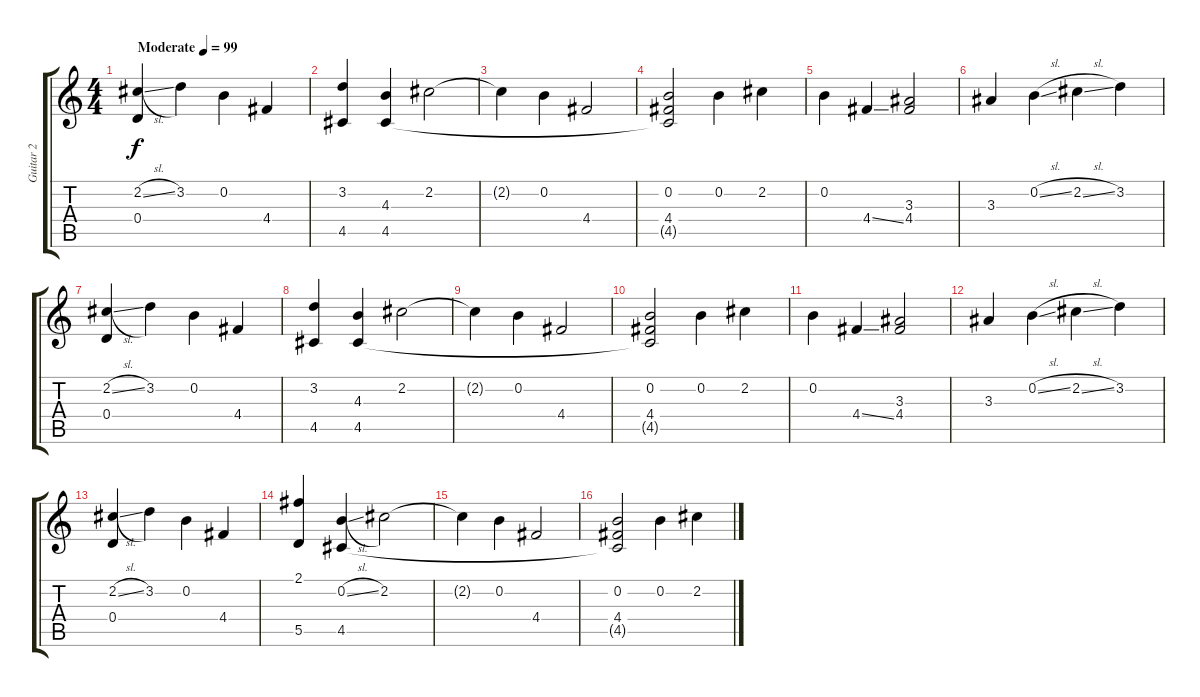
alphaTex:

\track ("Guitar 2" "Guitar 2") {solo instrument distortionguitar}
\staff {score tabs}
\tuning (E4 B3 G3 D3 A2 D2) {hide}
\ts (4 4)
\tempo (99 "Moderate")
\tempo 200
\tempo (99 "Moderate")
\clef g2
\ks c
(2.2{sl} 0.4).4{dy f instrument acousticgrandpiano} 3.2.4 0.2.4 4.4.4 |
(3.2 4.5).4 (4.3 4.5).4 2.2.2 |
2.2{t}.4 0.2.4 4.4.2 |
(0.2 4.4 4.5{t}).2 0.2.4 2.2.4 |
0.2.4 4.4{ss}.4 (3.3 4.4).2 |
3.3.4 0.2{sl}.4 2.2{sl}.4 3.2.4 |
(2.2{sl} 0.4).4 3.2.4 0.2.4 4.4.4 |
(3.2 4.5).4 (4.3 4.5).4 2.2.2 |
2.2{t}.4 0.2.4 4.4.2 |
(0.2 4.4 4.5{t}).2 0.2.4 2.2.4 |
0.2.4 4.4{ss}.4 (3.3 4.4).2 |
3.3.4 0.2{sl}.4 2.2{sl}.4 3.2.4 |
(2.2{sl} 0.4).4 3.2.4 0.2.4 4.4.4 |
(2.1 5.5).4 (0.2{sl} 4.5).4 2.2.2 |
2.2{t}.4 0.2.4 4.4.2 |
(0.2 4.4 4.5{t}).2 0.2.4 2.2.4
